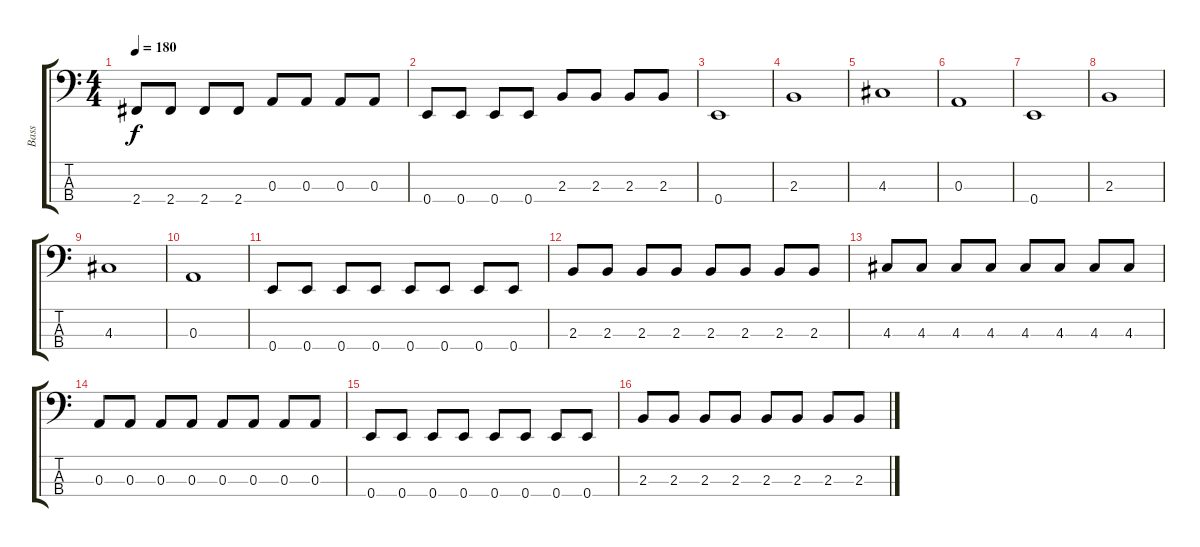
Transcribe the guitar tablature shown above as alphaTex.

\track ("Bass" "Bass") {instrument acousticguitarnylon}
\staff {score tabs}
\tuning (G2 D2 A1 E1) {hide}
\ts (4 4)
\tempo 180
\clef f4
\ks c
2.4.8{dy f} 2.4.8 2.4.8 2.4.8 0.3.8 0.3.8 0.3.8 0.3.8 |
0.4.8 0.4.8 0.4.8 0.4.8 2.3.8 2.3.8 2.3.8 2.3.8 |
0.4.1 |
2.3.1 |
4.3.1 |
0.3.1 |
0.4.1 |
2.3.1 |
4.3.1 |
0.3.1 |
0.4.8{instrument electricbassfinger} 0.4.8 0.4.8 0.4.8 0.4.8 0.4.8 0.4.8 0.4.8 |
2.3.8 2.3.8 2.3.8 2.3.8 2.3.8 2.3.8 2.3.8 2.3.8 |
4.3.8 4.3.8 4.3.8 4.3.8 4.3.8 4.3.8 4.3.8 4.3.8 |
0.3.8 0.3.8 0.3.8 0.3.8 0.3.8 0.3.8 0.3.8 0.3.8 |
0.4.8{instrument electricbassfinger} 0.4.8 0.4.8 0.4.8 0.4.8 0.4.8 0.4.8 0.4.8 |
2.3.8 2.3.8 2.3.8 2.3.8 2.3.8 2.3.8 2.3.8 2.3.8
